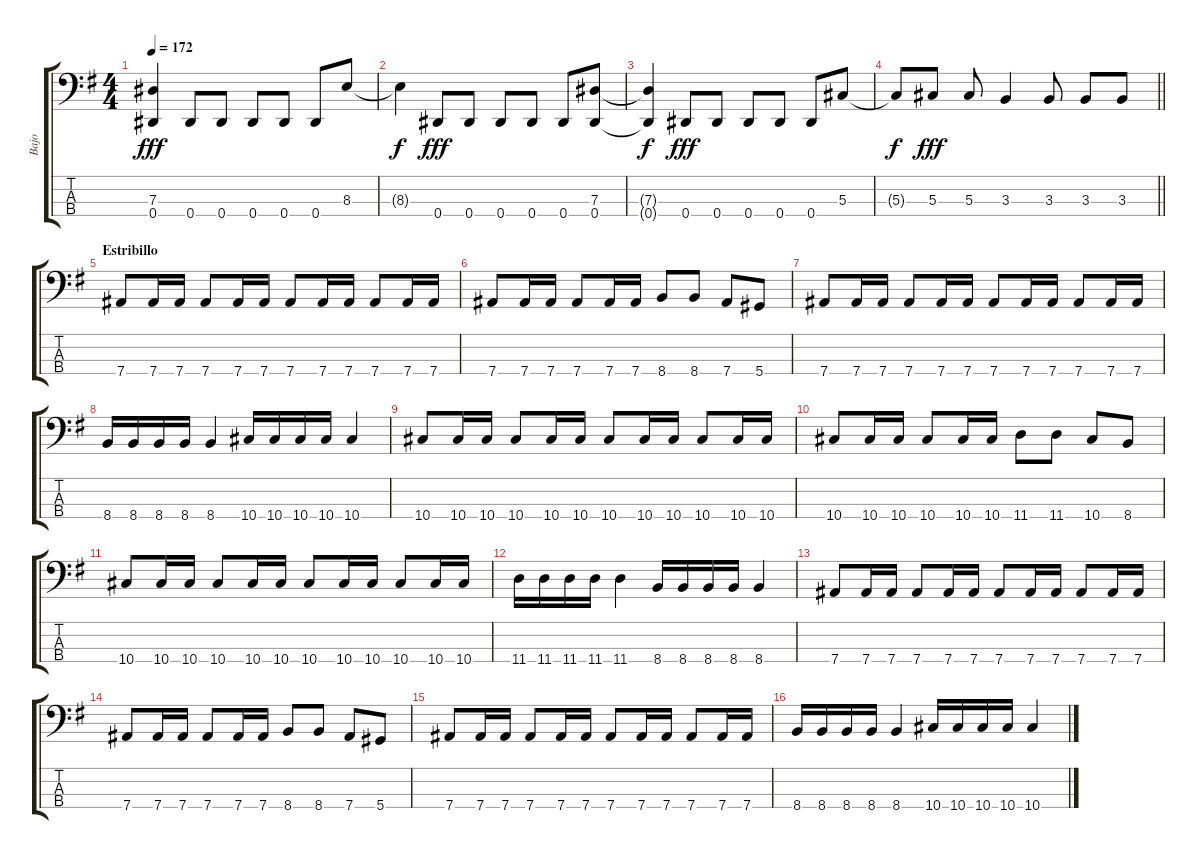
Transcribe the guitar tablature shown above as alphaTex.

\track ("Bajo" "Bajo") {instrument electricbasspick}
\staff {score tabs}
\tuning (Gb2 Db2 Ab1 Eb1) {hide}
\ts (4 4)
\tempo 172
\clef f4
\ks eminor
(7.3 0.4).4{dy fff} 0.4.8 0.4.8 0.4.8 0.4.8 0.4.8 8.3.8 |
8.3{t}.4{dy f} 0.4.8{dy fff} 0.4.8 0.4.8 0.4.8 0.4.8 (7.3 0.4).8 |
(7.3{t} 0.4{t}).4{dy f} 0.4.8{dy fff} 0.4.8 0.4.8 0.4.8 0.4.8 5.3.8 |
\barLineRight lightlight
5.3{t}.8{dy f} 5.3.8{dy fff} 5.3.8 3.3.4 3.3.8 3.3.8 3.3.8 |
\section ("" "Estribillo")
7.4.8 7.4.16 7.4.16 7.4.8 7.4.16 7.4.16 7.4.8 7.4.16 7.4.16 7.4.8 7.4.16 7.4.16 |
7.4.8 7.4.16 7.4.16 7.4.8 7.4.16 7.4.16 8.4.8 8.4.8 7.4.8 5.4.8 |
7.4.8 7.4.16 7.4.16 7.4.8 7.4.16 7.4.16 7.4.8 7.4.16 7.4.16 7.4.8 7.4.16 7.4.16 |
8.4.16 8.4.16 8.4.16 8.4.16 8.4.4 10.4.16 10.4.16 10.4.16 10.4.16 10.4.4 |
10.4.8 10.4.16 10.4.16 10.4.8 10.4.16 10.4.16 10.4.8 10.4.16 10.4.16 10.4.8 10.4.16 10.4.16 |
10.4.8 10.4.16 10.4.16 10.4.8 10.4.16 10.4.16 11.4.8 11.4.8 10.4.8 8.4.8 |
10.4.8 10.4.16 10.4.16 10.4.8 10.4.16 10.4.16 10.4.8 10.4.16 10.4.16 10.4.8 10.4.16 10.4.16 |
11.4.16 11.4.16 11.4.16 11.4.16 11.4.4 8.4.16 8.4.16 8.4.16 8.4.16 8.4.4 |
7.4.8 7.4.16 7.4.16 7.4.8 7.4.16 7.4.16 7.4.8 7.4.16 7.4.16 7.4.8 7.4.16 7.4.16 |
7.4.8 7.4.16 7.4.16 7.4.8 7.4.16 7.4.16 8.4.8 8.4.8 7.4.8 5.4.8 |
7.4.8 7.4.16 7.4.16 7.4.8 7.4.16 7.4.16 7.4.8 7.4.16 7.4.16 7.4.8 7.4.16 7.4.16 |
8.4.16 8.4.16 8.4.16 8.4.16 8.4.4 10.4.16 10.4.16 10.4.16 10.4.16 10.4.4
